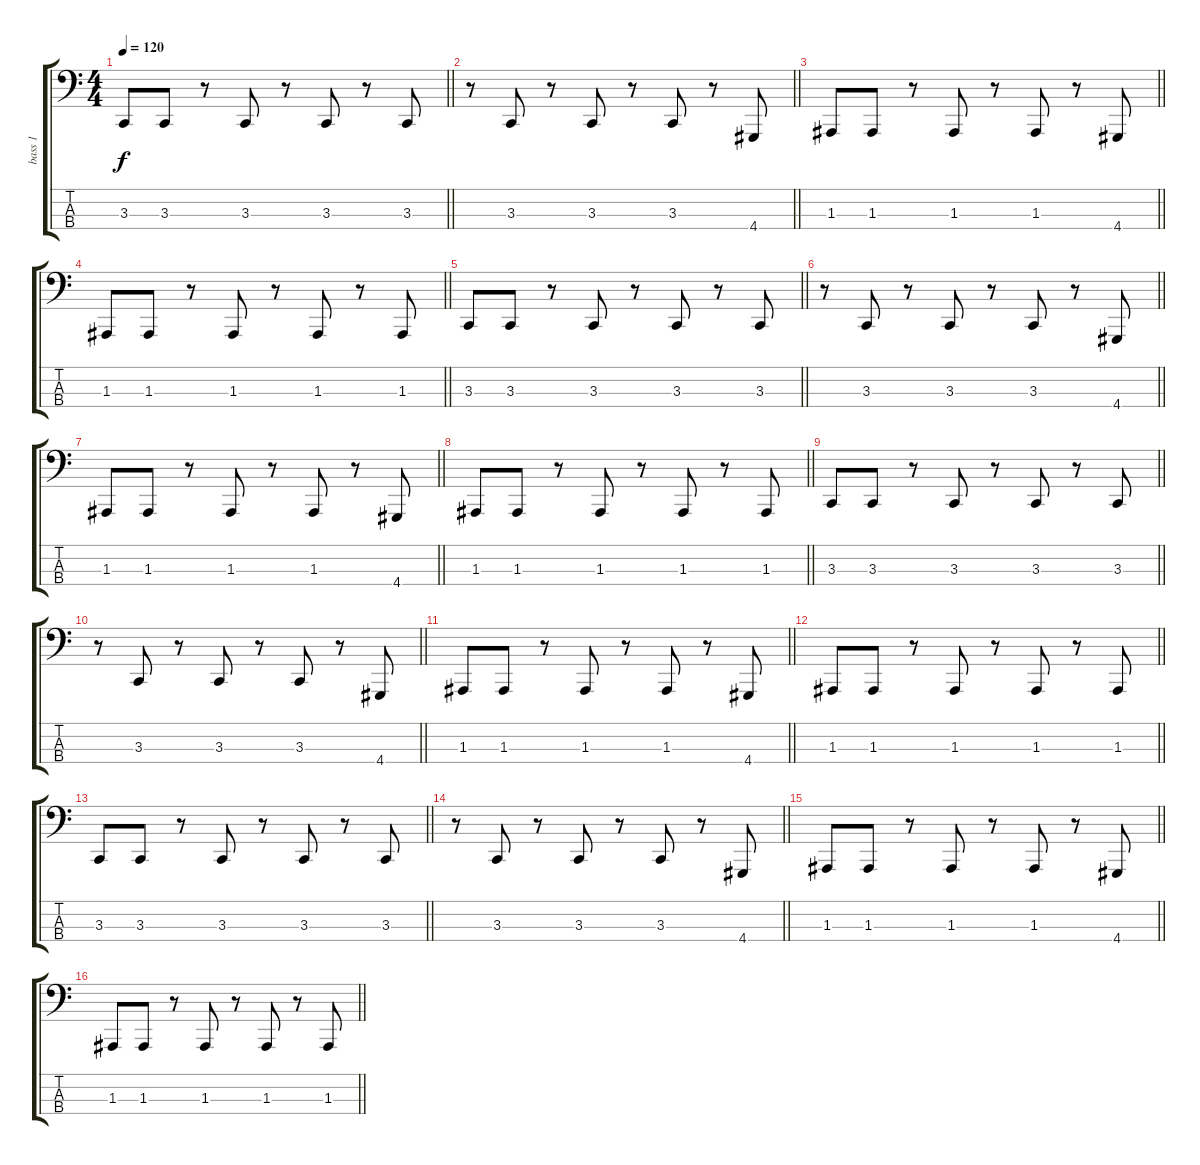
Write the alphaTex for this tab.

\track ("bass 1" "bass 1") {instrument lead8bassandlead}
\staff {score tabs}
\tuning (G2 D2 A1 E1) {hide}
\ts (4 4)
\tempo 120
\clef f4
\barLineRight lightlight
\ks c
3.3.8{dy f} 3.3.8 r.8 3.3.8 r.8 3.3.8 r.8 3.3.8 |
\barLineRight lightlight
r.8 3.3.8 r.8 3.3.8 r.8 3.3.8 r.8 4.4.8 |
\barLineRight lightlight
1.3.8 1.3.8 r.8 1.3.8 r.8 1.3.8 r.8 4.4.8 |
\barLineRight lightlight
1.3.8 1.3.8 r.8 1.3.8 r.8 1.3.8 r.8 1.3.8 |
\barLineRight lightlight
3.3.8 3.3.8 r.8 3.3.8 r.8 3.3.8 r.8 3.3.8 |
\barLineRight lightlight
r.8 3.3.8 r.8 3.3.8 r.8 3.3.8 r.8 4.4.8 |
\barLineRight lightlight
1.3.8 1.3.8 r.8 1.3.8 r.8 1.3.8 r.8 4.4.8 |
\barLineRight lightlight
1.3.8 1.3.8 r.8 1.3.8 r.8 1.3.8 r.8 1.3.8 |
\barLineRight lightlight
3.3.8 3.3.8 r.8 3.3.8 r.8 3.3.8 r.8 3.3.8 |
\barLineRight lightlight
r.8 3.3.8 r.8 3.3.8 r.8 3.3.8 r.8 4.4.8 |
\barLineRight lightlight
1.3.8 1.3.8 r.8 1.3.8 r.8 1.3.8 r.8 4.4.8 |
\barLineRight lightlight
1.3.8 1.3.8 r.8 1.3.8 r.8 1.3.8 r.8 1.3.8 |
\barLineRight lightlight
3.3.8 3.3.8 r.8 3.3.8 r.8 3.3.8 r.8 3.3.8 |
\barLineRight lightlight
r.8 3.3.8 r.8 3.3.8 r.8 3.3.8 r.8 4.4.8 |
\barLineRight lightlight
1.3.8 1.3.8 r.8 1.3.8 r.8 1.3.8 r.8 4.4.8 |
\barLineRight lightlight
1.3.8 1.3.8 r.8 1.3.8 r.8 1.3.8 r.8 1.3.8
